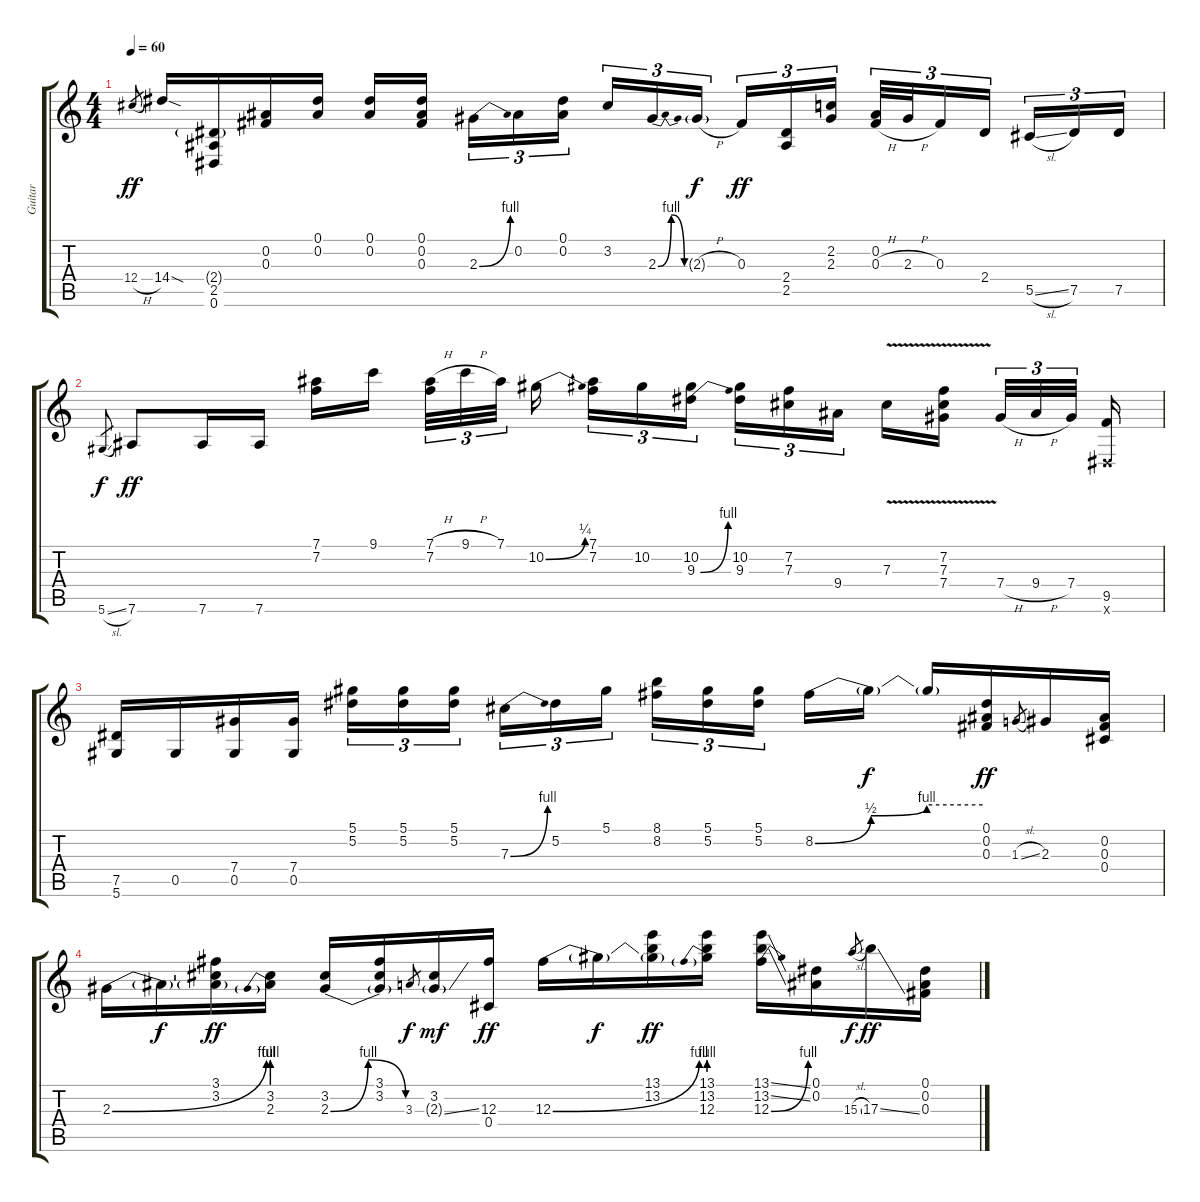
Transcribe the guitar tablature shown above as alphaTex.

\track ("Guitar" "Guitar") {instrument overdrivenguitar}
\staff {score tabs}
\tuning (Eb4 Bb3 Gb3 Db3 Ab2 Eb2) {hide}
\ts (4 4)
\tempo 60
\clef g2
\ks c
12.4{h}.8{gr dy ff} 14.4{sod}.16 (2.4{g} 2.5 0.6).16 (0.2 0.3).16 (0.1 0.2).16 (0.1 0.2).16 (0.1 0.2 0.3).16{beam splitsecondary} 2.3{be (bend 0 0 60 4)}.16{tu (3 2)} 0.2.16{tu (3 2)} (0.1 0.2).16{tu (3 2)} 3.2.16{tu (3 2)} 2.3{be (bendrelease 0 0 15 4 30 4 60 0)}.16{tu (3 2)} 2.3{h g}.16{tu (3 2) dy f beam splitsecondary} 0.3.16{tu (3 2) dy ff} (2.4 2.5).16{tu (3 2)} (2.2 2.3).16{tu (3 2)} (0.2 0.3{h}).32{tu (3 2)} 2.3{h}.32{tu (3 2)} 0.3.16{tu (3 2)} 2.4.16{tu (3 2) beam splitsecondary} 5.5{sl}.16{tu (3 2)} 7.5.16{tu (3 2)} 7.5.16{tu (3 2)} |
5.6{sl}.8{gr dy f} 7.6.8{dy ff} 7.6.16 7.6.16 (7.1 7.2).16 9.1.16{beam splitsecondary} (7.1{h} 7.2).32{tu (3 2)} 9.1{h}.32{tu (3 2)} 7.1.32{tu (3 2) beam splitsecondary} 10.2{be (bend 0 0 60 1)}.16 (7.1 7.2).16{tu (3 2)} 10.2.16{tu (3 2)} (10.2 9.3{be (bend 0 0 60 4)}).16{tu (3 2) beam splitsecondary} (10.2 9.3).16{tu (3 2)} (7.2 7.3).16{tu (3 2)} 9.4.16{tu (3 2)} 7.3{v}.16 (7.2{v} 7.3{v} 7.4{v}).16{beam splitsecondary} 7.4{h}.32{tu (3 2)} 9.4{h}.32{tu (3 2)} 7.4.32{tu (3 2) beam splitsecondary} (9.5 0.6{x}).16 |
(7.5 5.6).16 0.5.16 (7.4 0.5).16 (7.4 0.5).16 (5.1 5.2).16{tu (3 2)} (5.1 5.2).16{tu (3 2)} (5.1 5.2).16{tu (3 2) beam splitsecondary} 7.3{be (bend 0 0 60 4)}.16{tu (3 2)} 5.2.16{tu (3 2)} 5.1.16{tu (3 2)} (8.1 8.2).16{tu (3 2)} (5.1 5.2).16{tu (3 2)} (5.1 5.2).16{tu (3 2) beam splitsecondary} 8.2{be (custom 0 0 20 2 40 4 60 4)}.16 8.2{t}.16{dy f} 8.2{t}.16 (0.1 0.2 0.3).16{dy ff} 1.3{sl}.8{gr} 2.3.16 (0.2 0.3 0.4).16 |
2.3{be (bend 0 0 60 4)}.16 2.3{t}.16{dy f} (3.1 3.2 2.3{t}).16{dy ff} (3.2 2.3{be (prebend 0 4 60 4)}).16 (3.2 2.3{be (bendrelease 0 0 15 4 45 4 60 0)}).16 (3.1 3.2 2.3{t}).16 3.3.8{gr dy f} (3.2 2.3{ss g}).16{dy mf} (12.3 0.4).16{dy ff} 12.3{be (bend 0 0 60 4)}.16 12.3{t}.16{dy f} (13.1 13.2 12.3{t}).16{dy ff} (13.1 13.2 12.3{be (prebend 0 4 60 4)}).16 (13.1{ss} 13.2{ss} 12.3{be (bend 0 0 60 4)}).16 (0.1 0.2).16 15.3{sl}.8{gr dy f} 17.3{ss}.16{dy ff} (0.1 0.2 0.3).16
